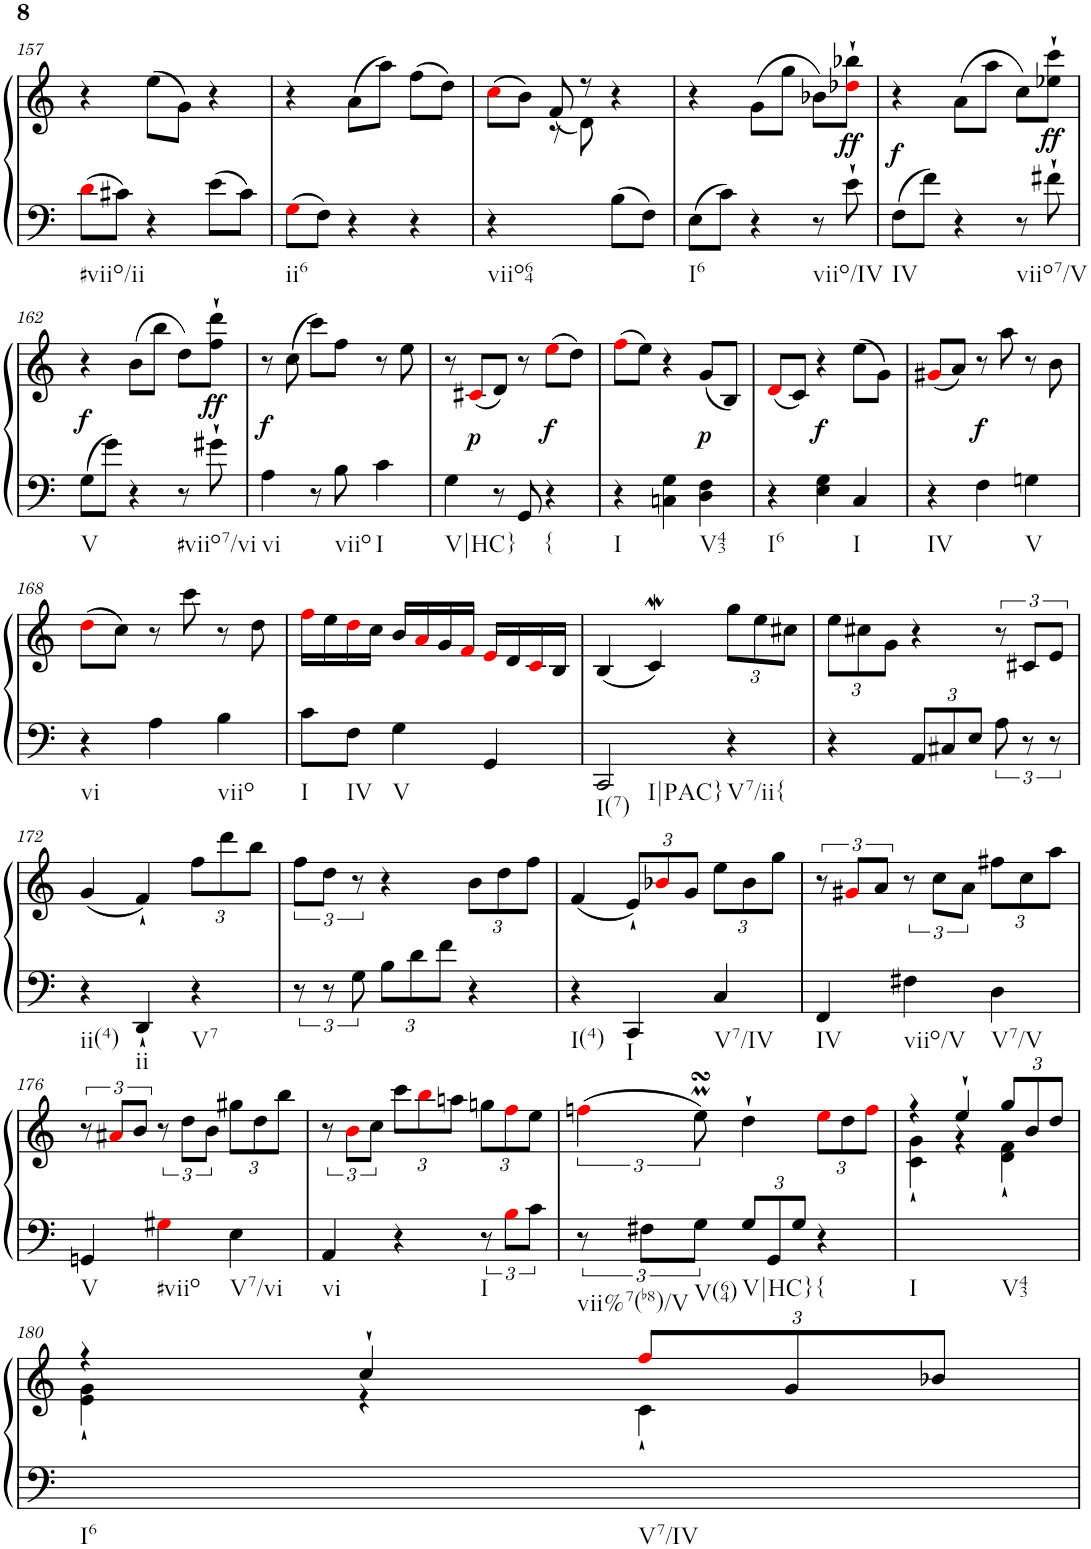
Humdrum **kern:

**kern	**kern	**dynam
*part1	*part1	*part1
*staff2	*staff1	*staff1/2
*I"Harpsichord	*	*
*I'Hch.	*	*
!!LO:PB:g=z
*clefF4	*clefG2	*
*k[]	*k[]	*
*M3/4	*M3/4	*
=157	=157	=157
!LO:TX:b:t=#viio/ii	!	!
8di\L	4r	.
8c#X\J	.	.
4r	(>8ee\L	.
.	8g\J)	.
8e\L	4r	.
8c#\J	.	.
=158	=158	=158
!LO:TX:b:t=ii6	!	!
8Gi\L	4r	.
8F\J	.	.
4r	(>8a\L	.
.	8aa\J)	.
4r	(>8ff\L	.
.	8dd\J)	.
=159	=159	=159
*	*^	*
!LO:TX:b:t=viio64	!	!	!
4r	(>8cci\L	4ryy	.
.	8b\J)	.	.
4ryy	(<8f/	8r	.
.	8r	8d\)	.
8B\L	4r	4ryy	.
8F\J	.	.	.
*	*v	*v	*
=160	=160	=160
!LO:TX:b:t=I6	!	!
8E\L	4r	.
8c\J	.	.
4r	(>8g\L	.
.	8gg\J	.
!LO:TX:b:t=viio/IV	!	!
8r	8b-X\L)	.
!	!	!LO:DY:b
8e`\	8dd-Xi\` 8bb-X\`J	ff
=161	=161	=161
!LO:TX:b:t=IV	!	!
!	!	!LO:DY:b
8F\L	4r	f
8f\J	.	.
4r	(>8a\L	.
.	8aa\J	.
!LO:TX:b:t=viio7/V	!	!
8r	8cc\L)	.
!	!	!LO:DY:b
8f#X`\	8ee-X\` 8ccc\`J	ff
!!LO:LB:g=z
=162	=162	=162
!LO:TX:b:t=V	!	!
!	!	!LO:DY:b
8G\L	4r	f
8g\J	.	.
4r	(>8b\L	.
.	8bb\J	.
!LO:TX:b:t=#viio7/vi	!	!
8r	8dd\L)	.
!	!	!LO:DY:b
8g#X`\	8ff\` 8ddd\`J	ff
=163	=163	=163
!LO:TX:b:t=vi	!	!
!	!	!LO:DY:b
4A\	8r	f
.	(>8cc\	.
8r	8ccc\L)	.
!LO:TX:b:t=viio	!	!
8B\	8ff\J	.
!LO:TX:b:t=I	!	!
4c\	8r	.
.	8ee\	.
=164	=164	=164
!LO:TX:b:t=V|HC}	!	!
4G\	8r	.
!	!	!LO:DY:b
.	(<8c#Xi/L	p
8r	8d/J)	.
8GG/	8r	.
!LO:TX:b:t={	!	!
!	!	!LO:DY:b
4r	(>8eei\L	f
.	8dd\J)	.
=165	=165	=165
!LO:TX:b:t=I	!	!
4r	(>8ffi\L	.
.	8ee\J)	.
4Cn\ 4G\	4r	.
!LO:TX:b:t=V43	!	!
!	!	!LO:DY:b
4D\ 4F\	(<8g/L	p
.	8B/J)	.
=166	=166	=166
!LO:TX:b:t=I6	!	!
4r	(<8di/L	.
.	8c/J)	.
!	!	!LO:DY:b
4E\ 4G\	4r	f
!LO:TX:b:t=I	!	!
4C/	(>8ee\L	.
.	8g\J)	.
=167	=167	=167
!LO:TX:b:t=IV	!	!
4r	(<8g#Xi/L	.
.	8a/J)	.
!	!	!LO:DY:b
4F\	8r	f
.	8aa\	.
!LO:TX:b:t=V	!	!
4Gn\	8r	.
.	8b\	.
!!LO:LB:g=z
=168	=168	=168
!LO:TX:b:t=vi	!	!
4r	(>8ddi\L	.
.	8cc\J)	.
4A\	8r	.
.	8ccc\	.
!LO:TX:b:t=viio	!	!
4B\	8r	.
.	8dd\	.
=169	=169	=169
!LO:TX:b:t=I	!	!
8c\L	16ffi\LL	.
.	16ee\	.
!LO:TX:b:t=IV	!	!
8F\J	16ddi\	.
.	16cc\JJ	.
!LO:TX:b:t=V	!	!
4G\	16b/LL	.
.	16ai/	.
.	16g/	.
.	16fi/JJ	.
4GG/	16ei/LL	.
.	16d/	.
.	16ci/	.
.	16B/JJ	.
=170	=170	=170
!LO:TX:b:t=I(7)	!	!
!LO:TX:b:t=I|PAC}	!	!
2CC/	(<4B/	.
.	4cw/)	.
*	*Xbrackettup	*
!LO:TX:b:t=V7/ii{	!	!
4r	12gg\L	.
.	12ee\	.
.	12cc#X\J	.
=171	=171	=171
4r	12ee\L	.
.	12cc#X\	.
.	12g\J	.
*Xbrackettup	*	*
12AA/L	4r	.
12C#X/	.	.
12E/J	.	.
*brackettup	*brackettup	*
12A\	12r	.
12r	12c#X/L	.
12r	12e/J	.
!!LO:LB:g=z
=172	=172	=172
!LO:TX:b:t=ii(4)	!	!
4r	(<4g/	.
!LO:TX:b:t=ii	!	!
4DD`/	4f`/)	.
*	*Xbrackettup	*
!LO:TX:b:t=V7	!	!
4r	12ff\L	.
.	12ddd\	.
.	12bb\J	.
=173	=173	=173
*	*brackettup	*
12r	12ff\L	.
12r	12dd\J	.
12G\	12r	.
*Xbrackettup	*	*
12B\L	4r	.
12d\	.	.
12f\J	.	.
*	*Xbrackettup	*
4r	12b\L	.
.	12dd\	.
.	12ff\J	.
=174	=174	=174
!LO:TX:b:t=I(4)	!	!
4r	(<4f/	.
!LO:TX:b:t=I	!	!
4CC/	12e`/L)	.
.	12b-Xi/	.
.	12g/J	.
!LO:TX:b:t=V7/IV	!	!
4C/	12ee\L	.
.	12b-\	.
.	12gg\J	.
=175	=175	=175
*	*brackettup	*
!LO:TX:b:t=IV	!	!
4FF/	12r	.
.	12g#Xi/L	.
.	12a/J	.
!LO:TX:b:t=viio/V	!	!
4F#X\	12r	.
.	12cc\L	.
.	12a\J	.
*	*Xbrackettup	*
!LO:TX:b:t=V7/V	!	!
4D\	12ff#X\L	.
.	12cc\	.
.	12aa\J	.
!!LO:LB:g=z
=176	=176	=176
*	*brackettup	*
!LO:TX:b:t=V	!	!
4GGn/	12r	.
.	12a#Xi/L	.
.	12b/J	.
!LO:TX:b:t=#viio	!	!
4G#Xi\	12r	.
.	12dd\L	.
.	12b\J	.
*	*Xbrackettup	*
!LO:TX:b:t=V7/vi	!	!
4E\	12gg#X\L	.
.	12dd\	.
.	12bb\J	.
=177	=177	=177
*	*brackettup	*
!LO:TX:b:t=vi	!	!
4AA/	12r	.
.	12bi\L	.
.	12cc\J	.
*	*Xbrackettup	*
4r	12ccc\L	.
.	12bbi\	.
.	12aan\J	.
*brackettup	*	*
!LO:TX:b:t=I	!	!
12r	12ggn\L	.
12Bi\L	12ffi\	.
12c\J	12ee\J	.
=178	=178	=178
*	*brackettup	*
!LO:TX:b:t=vii%7(b8)/V	!	!
12r	(>6ffni\	.
12F#X\L	.	.
!LO:TX:b:t=V(64)	!	!
12G\J	12eemsSsS\)	.
*Xbrackettup	*	*
!LO:TX:b:t=V|HC}	!	!
12G/L	4dd`\	.
12GG/	.	.
12G/J	.	.
*	*Xbrackettup	*
!LO:TX:b:t={	!	!
4r	12eei\L	.
.	12dd\	.
.	12ffi\J	.
=179	=179	=179
*	*^	*
!LO:TX:b:t=I	!	!	!
!LO:TX:b:t=V43	!	!	!
2.ryy	4r	4c\` 4g\`	.
.	4ee`/	4r	.
.	12gg/L	4d\` 4f\`	.
.	12b/	.	.
.	12dd/J	.	.
!!LO:LB:g=z	!!
=180	=180	=180	=180
!LO:TX:b:t=I6	!	!	!
!LO:TX:b:t=V7/IV	!	!	!
2.ryy	4r	4e\` 4g\`	.
.	4cc`/	4r	.
.	12ffi/L	4c`\	.
.	12g/	.	.
.	12b-X/J	.	.
*	*v	*v	*
=	=	=
*-	*-	*-
